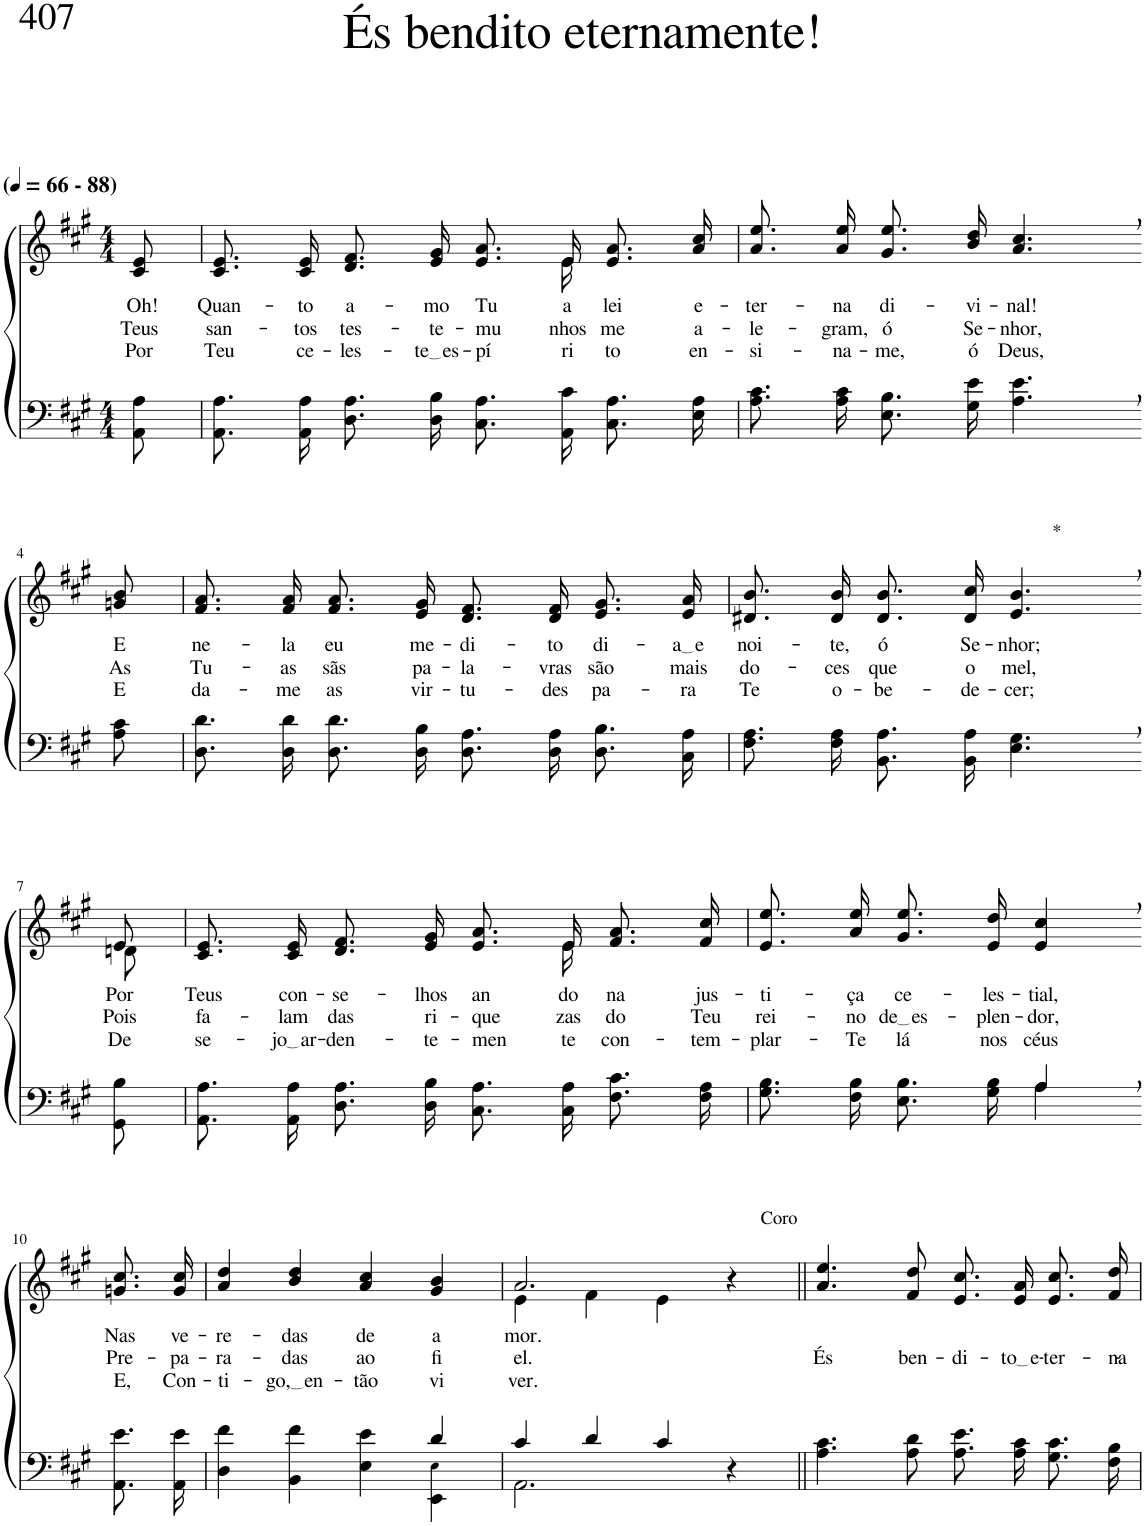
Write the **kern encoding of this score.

**kern	**kern	**text	**text	**text
*part2	*part1	*part1	*part1	*part1
*staff2	*staff1	*staff1	*staff1	*staff1
*I"Parte III e IV	*I"Parte I e II	*	*	*
*clefF4	*clefG2	*	*	*
*Trd1c2	*Trd1c2	*	*	*
*k[f#c#g#]	*k[f#c#g#]	*	*	*
*M4/4	*M4/4	*	*	*
*MM66	*MM66	*	*	*
=1	=1	=1	=1	=1
!	!LO:TX:a:B:t=(	!	!	!
!	!LO:TX:a:B:t=- 88)	!	!	!
!	!	!LO:LY:b	!LO:LY:b	!LO:LY:b
8AA\ 8A\	8c#/ 8e/	Oh!	Teus	Por
=2	=2	=2	=2	=2
!	!	!LO:LY:b	!LO:LY:b	!LO:LY:b
*	*^	*	*	*
8.AA\ 8.A\L	8.c#/ 8.e/L	8.ryy	Quan-	san-	Teu
!	!	!	!LO:LY:b	!LO:LY:b	!LO:LY:b
*	*v	*v	*	*	*
16AA\ 16A\Jk	16c#/ 16e/Jk	-to	-tos	ce-
!	!	!LO:LY:b	!LO:LY:b	!LO:LY:b
8.D\ 8.A\L	8.d/ 8.f#/L	a-	tes-	-les-
!	!	!LO:LY:b	!LO:LY:b	!LO:LY:b
16D\ 16B\Jk	16e/ 16g#/Jk	-mo	-te-	te es
!	!	!LO:LY:b	!LO:LY:b	!LO:LY:b
8.C#\ 8.A\L	8.e/ 8.a/L	Tu-	-mu-	-pí-
*	*^	*	*	*
!	!	!	!LO:LY:b	!LO:LY:b	!LO:LY:b
16AA\ 16c#\Jk	16e/Jk	16e\	-a	-nhos	-ri-
!	!	!	!LO:LY:b	!LO:LY:b	!LO:LY:b
8.C#\ 8.A\L	8.e/ 8.a/L	4ryy	lei	me	-to
!	!	!	!LO:LY:b	!LO:LY:b	!LO:LY:b
16E\ 16A\Jk	16a/ 16cc#/Jk	.	e-	a-	en-
*	*v	*v	*	*	*
=3	=3	=3	=3	=3
!	!	!LO:LY:b	!LO:LY:b	!LO:LY:b
8.A\ 8.c#\L	8.a\ 8.ee\L	-ter-	-le-	-si-
!	!	!LO:LY:b	!LO:LY:b	!LO:LY:b
16A\ 16c#\Jk	16a\ 16ee\Jk	-na	-gram,	-na-
!	!	!LO:LY:b	!LO:LY:b	!LO:LY:b
8.E\ 8.B\L	8.g#\ 8.ee\L	di-	ó	-me,
!	!	!LO:LY:b	!LO:LY:b	!LO:LY:b
16G#\ 16e\Jk	16b\ 16dd\Jk	-vi-	Se-	ó
!	!	!LO:LY:b	!LO:LY:b	!LO:LY:b
4.A\, 4.e\,	4.a/, 4.cc#/,	-nal!	-nhor,	Deus,
!!LO:LB:g=z
=4-	=4-	=4-	=4-	=4-
!	!	!LO:LY:b	!LO:LY:b	!LO:LY:b
8A\ 8c#\	8gn/ 8b/	E	As	E
=5	=5	=5	=5	=5
!	!	!LO:LY:b	!LO:LY:b	!LO:LY:b
8.D\ 8.d\L	8.f#/ 8.a/L	ne-	Tu-	da-
!	!	!LO:LY:b	!LO:LY:b	!LO:LY:b
16D\ 16d\Jk	16f#/ 16a/Jk	-la	-as	-me
!	!	!LO:LY:b	!LO:LY:b	!LO:LY:b
8.D\ 8.d\L	8.f#/ 8.a/L	eu	sãs	as
!	!	!LO:LY:b	!LO:LY:b	!LO:LY:b
16D\ 16B\Jk	16e/ 16g#/Jk	me-	pa-	vir-
!	!	!LO:LY:b	!LO:LY:b	!LO:LY:b
8.D\ 8.A\L	8.d/ 8.f#/L	-di-	-la-	-tu-
!	!	!LO:LY:b	!LO:LY:b	!LO:LY:b
16D\ 16A\Jk	16d/ 16f#/Jk	-to	-vras	-des
!	!	!LO:LY:b	!LO:LY:b	!LO:LY:b
8.D\ 8.B\L	8.e/ 8.g#/L	di-	são	pa-
!	!	!LO:LY:b	!LO:LY:b	!LO:LY:b
16C#\ 16A\Jk	16e/ 16a/Jk	a e	mais	-ra
=6	=6	=6	=6	=6
!	!	!LO:LY:b	!LO:LY:b	!LO:LY:b
8.F#\ 8.A\L	8.d#X/ 8.b/L	noi-	do-	Te
!	!	!LO:LY:b	!LO:LY:b	!LO:LY:b
16F#\ 16A\Jk	16d#/ 16b/Jk	-te,	-ces	o-
!	!	!LO:LY:b	!LO:LY:b	!LO:LY:b
8.BB\ 8.A\L	8.d#/ 8.b/L	ó	que	-be-
!	!	!LO:LY:b	!LO:LY:b	!LO:LY:b
16BB\ 16A\Jk	16d#/ 16cc#/Jk	Se-	o	-de-
!	!LO:TX:a:t=*	!	!	!
!	!	!LO:LY:b	!LO:LY:b	!LO:LY:b
4.E\, 4.G#\,	4.e/, 4.b/,	-nhor;	mel,	-cer;
!!LO:LB:g=z
=7-	=7-	=7-	=7-	=7-
*	*^	*	*	*
!	!	!	!LO:LY:b	!LO:LY:b	!LO:LY:b
8GG#\ 8B\	8e/	8dn\	Por	Pois	De-
=8	=8	=8	=8	=8	=8
!	!	!	!LO:LY:b	!LO:LY:b	!LO:LY:b
8.AA\ 8.A\L	8.c#/ 8.e/L	8.ryy	Teus	fa-	-se-
!	!	!	!LO:LY:b	!LO:LY:b	!LO:LY:b
*	*v	*v	*	*	*
16AA\ 16A\Jk	16c#/ 16e/Jk	con-	-lam	jo ar
!	!	!LO:LY:b	!LO:LY:b	!LO:LY:b
8.D\ 8.A\L	8.d/ 8.f#/L	-se-	das	-den-
!	!	!LO:LY:b	!LO:LY:b	!LO:LY:b
16D\ 16B\Jk	16e/ 16g#/Jk	-lhos	ri-	-te-
!	!	!LO:LY:b	!LO:LY:b	!LO:LY:b
8.C#\ 8.A\L	8.e/ 8.a/L	an-	-que-	-men-
*	*^	*	*	*
!	!	!	!LO:LY:b	!LO:LY:b	!LO:LY:b
16C#\ 16A\Jk	16e/Jk	16e\	-do	-zas	-te
!	!	!	!LO:LY:b	!LO:LY:b	!LO:LY:b
8.F#\ 8.c#\L	8.f#/ 8.a/L	4ryy	na	do	con-
!	!	!	!LO:LY:b	!LO:LY:b	!LO:LY:b
16F#\ 16A\Jk	16f#/ 16cc#/Jk	.	jus-	Teu	-tem-
*	*v	*v	*	*	*
=9	=9	=9	=9	=9
*^	*	*	*	*
!	!	!	!LO:LY:b	!LO:LY:b	!LO:LY:b
2ryy	8.G#\ 8.B\L	8.e/ 8.ee/L	-ti-	rei-	-plar-
!	!	!	!LO:LY:b	!LO:LY:b	!LO:LY:b
.	16F#\ 16B\Jk	16a/ 16ee/Jk	-ça	-no	-Te
!	!	!	!LO:LY:b	!LO:LY:b	!LO:LY:b
.	8.E\ 8.B\L	8.g#\ 8.ee\L	ce-	de es	lá
!	!	!	!LO:LY:b	!LO:LY:b	!LO:LY:b
.	16G#\ 16B\Jk	16e\ 16dd\Jk	-les-	-plen-	nos
!	!	!	!LO:LY:b	!LO:LY:b	!LO:LY:b
4A,/	4A\	4e/, 4cc#/,	-tial,	-dor,	céus
!!LO:LB:g=z
=10-	=10-	=10-	=10-	=10-	=10-
!	!	!	!LO:LY:b	!LO:LY:b	!LO:LY:b
*v	*v	*	*	*	*
8.AA\ 8.e\L	8.gn/ 8.cc#/L	Nas	Pre-	E,
!	!	!LO:LY:b	!LO:LY:b	!LO:LY:b
16AA\ 16e\Jk	16g/ 16cc#/Jk	ve-	-pa-	Con-
=11	=11	=11	=11	=11
*^	*	*	*	*
!	!	!	!LO:LY:b	!LO:LY:b	!LO:LY:b
4D\ 4f#\	2.ryy	4a/ 4dd/	-re-	-ra-	-ti-
!	!	!	!LO:LY:b	!LO:LY:b	!LO:LY:b
4BB\ 4f#\	.	4b/ 4dd/	-das	-das	go, en
!	!	!	!LO:LY:b	!LO:LY:b	!LO:LY:b
4E\ 4e\	.	4a/ 4cc#/	de	ao	-tão
!	!	!	!LO:LY:b	!LO:LY:b	!LO:LY:b
4d/	4EE\ 4E!\	4g#/ 4b/	a-	fi-	vi-
=12	=12	=12	=12	=12	=12
*	*	*^	*	*	*
!	!	!	!	!LO:LY:b	!LO:LY:b	!LO:LY:b
4c#/	2.AA\	2.a/	4e\	-mor.	-el.	-ver.
4d/	.	.	4f#\	.	.	.
4c#/	.	.	4e\	.	.	.
!	!	!LO:TX:a:t=Coro	!	!	!	!
4r	4ryy	4r	4ryy	.	.	.
=13||	=13||	=13||	=13||	=13||	=13||	=13||
!	!	!	!	!	!LO:LY:b	!
*v	*v	*	*	*	*	*
*	*v	*v	*	*	*
4.A\ 4.c#\	4.a/ 4.ee/	.	És	.
!	!	!	!LO:LY:b	!
8A\ 8d\	8f#/ 8dd/	.	ben-	.
!	!	!	!LO:LY:b	!
8.A\ 8.e\L	8.e/ 8.cc#/L	.	-di-	.
!	!	!	!LO:LY:b	!
16A\ 16c#\Jk	16e/ 16a/Jk	.	to e	.
!	!	!	!LO:LY:b	!
8.G#\ 8.c#\L	8.e/ 8.cc#/L	.	-ter-	.
!	!	!	!LO:LY:b	!
16F#\ 16B\Jk	16f#/ 16dd/Jk	.	-na-	.
=	=	=	=	=
*-	*-	*-	*-	*-
